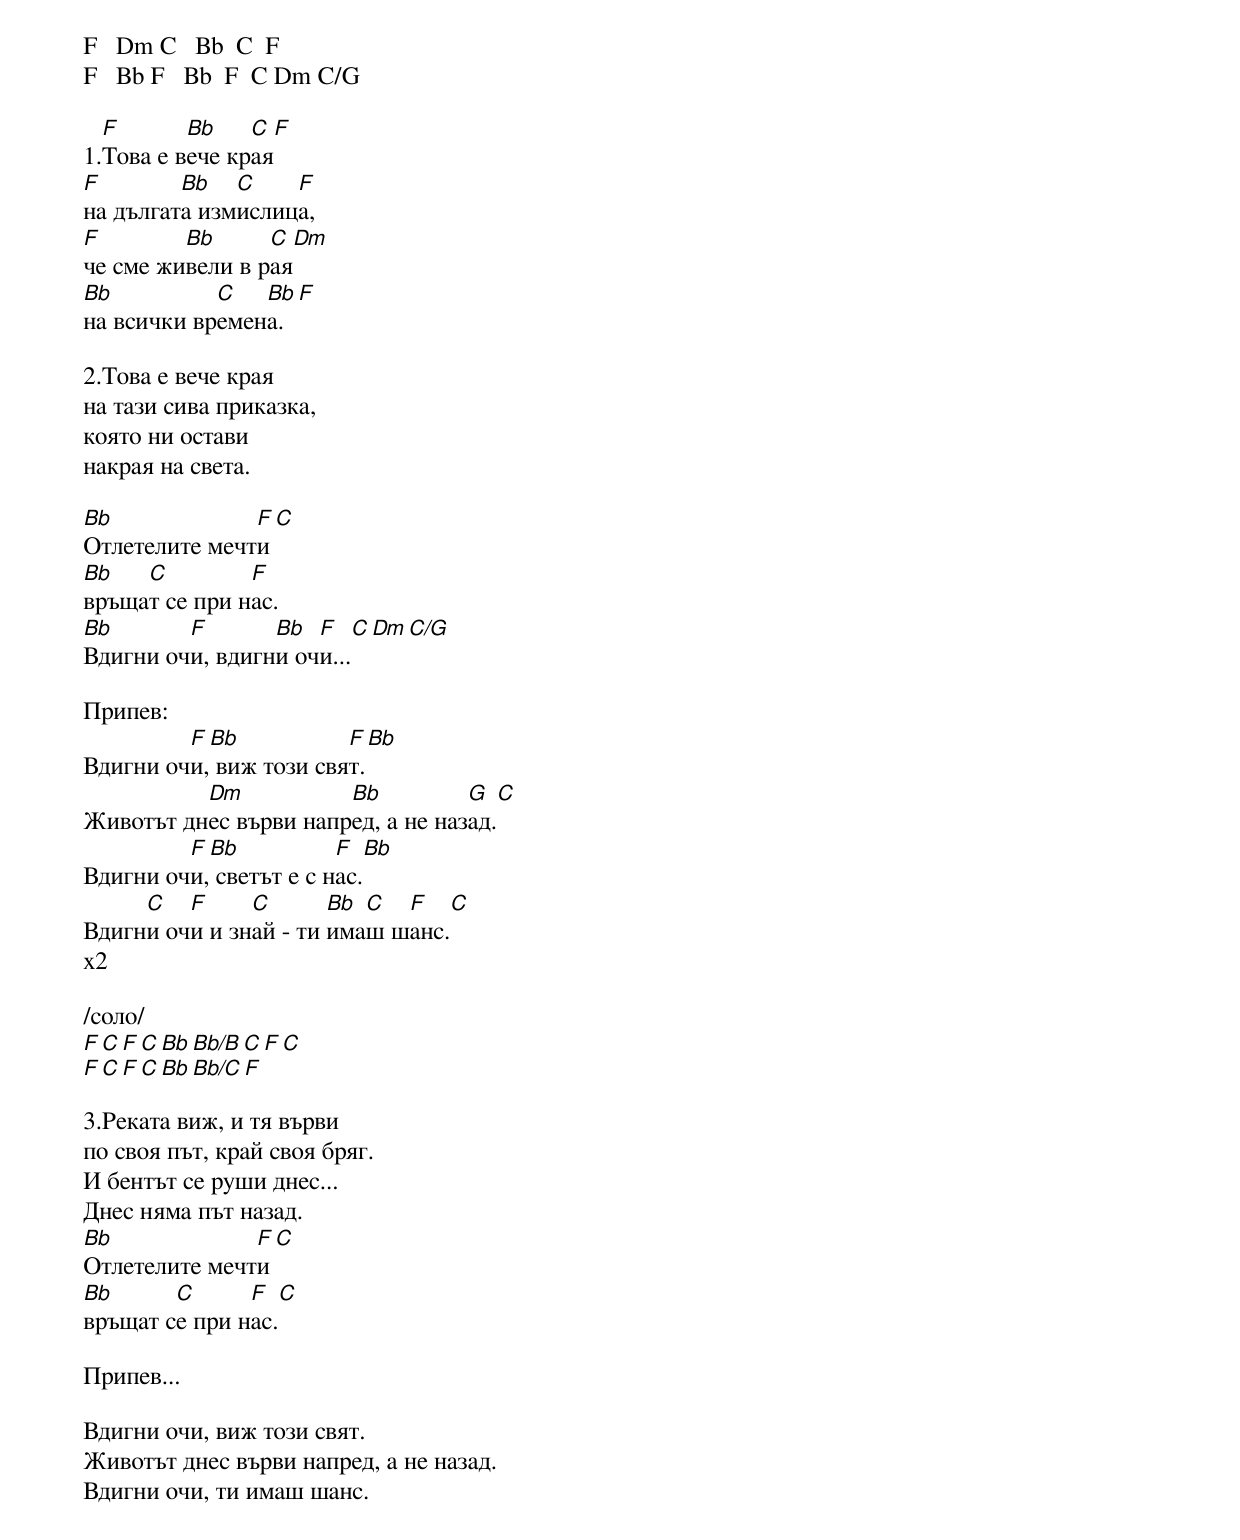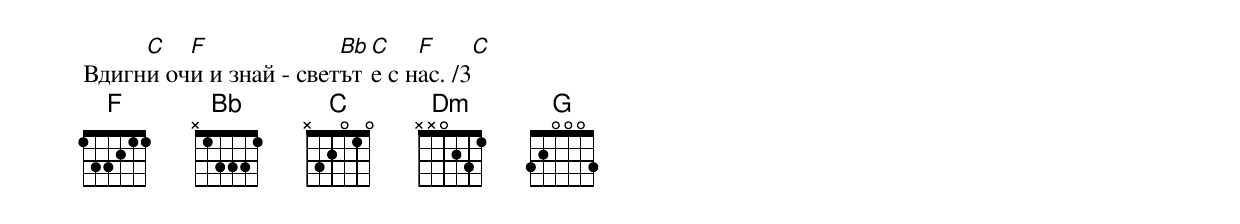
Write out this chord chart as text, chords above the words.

F   Dm C   Bb  C  F
F   Bb F   Bb  F  C Dm C/G

  F       Bb    C F
1.Това е вече края
F        Bb   C    F
на дългата измислица,
F        Bb      C Dm
че сме живели в рая
Bb          C   Bb  F
на всички времена.

2.Това е вече края
на тази сива приказка,
която ни остави
накрая на света.

Bb             F   C
Отлетелите мечти
Bb   C         F
връщат се при нас.
Bb       F       Bb  F   C  Dm  C/G
Вдигни очи, вдигни очи...

Припев:
         F Bb           F   Bb
Вдигни очи, виж този свят.
          Dm           Bb          G    C
Животът днес върви напред, а не назад.
         F Bb           F   Bb
Вдигни очи, светът е с нас.
     C   F     C       Bb C  F     C
Вдигни очи и знай - ти имаш шанс.
x2

/соло/
F  C  F  C  Bb  Bb/B  C   F C
F  C  F  C  Bb  Bb/C  F

3.Реката виж, и тя върви
по своя път, край своя бряг.
И бентът се руши днес...
Днес няма път назад.
Bb             F   C
Отлетелите мечти
Bb      C      F   C
връщат се при нас.

Припев...

Вдигни очи, виж този свят.
Животът днес върви напред, а не назад.
Вдигни очи, ти имаш шанс.
     C   F              Bb C    F      C
Вдигни очи и знай - светът е с нас. /3
